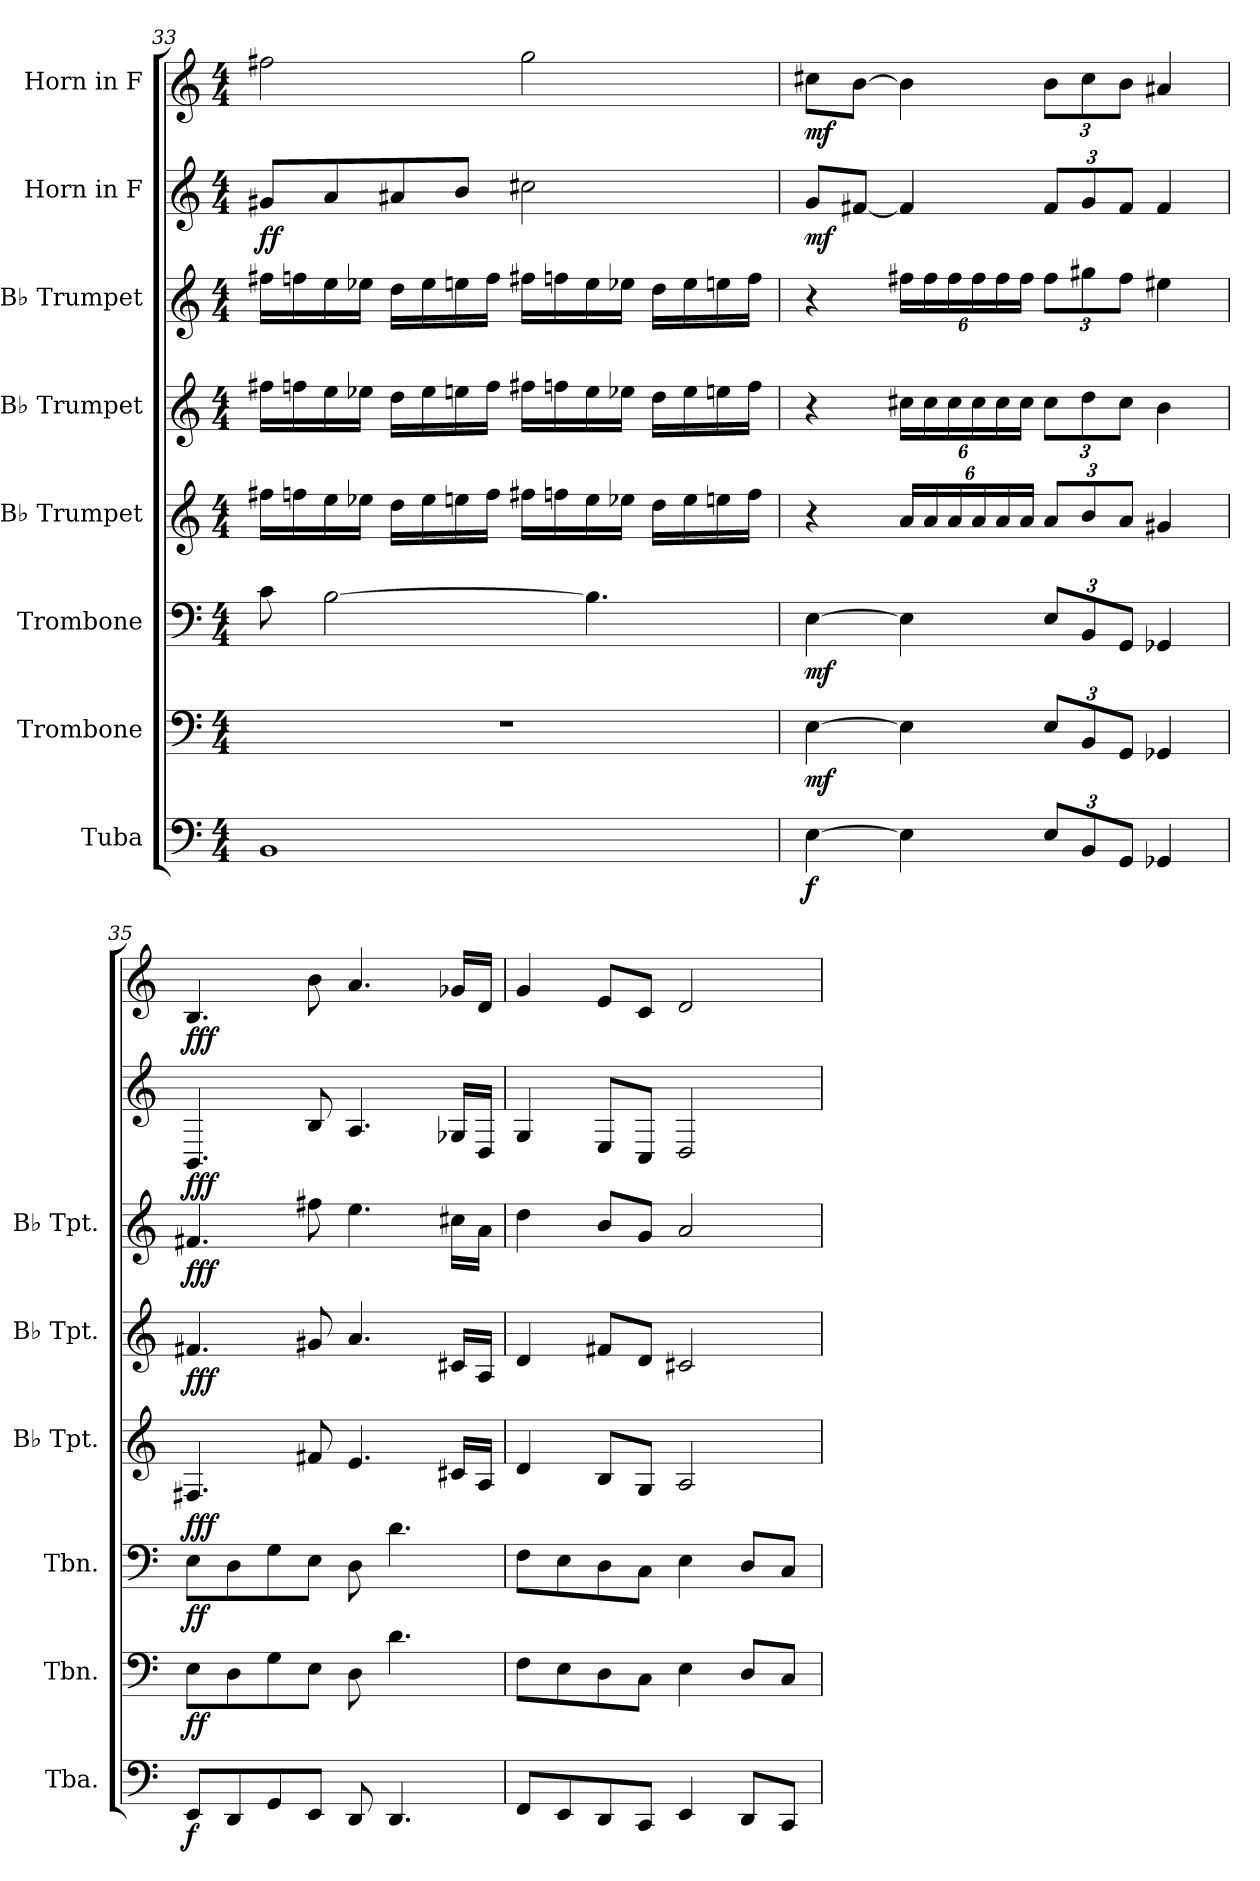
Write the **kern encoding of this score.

**kern	**dynam	**kern	**dynam	**kern	**dynam	**kern	**dynam	**kern	**dynam	**kern	**dynam	**kern	**dynam	**kern	**dynam
*part8	*part8	*part7	*part7	*part6	*part6	*part5	*part5	*part4	*part4	*part3	*part3	*part2	*part2	*part1	*part1
*staff8	*staff8	*staff7	*staff7	*staff6	*staff6	*staff5	*staff5	*staff4	*staff4	*staff3	*staff3	*staff2	*staff2	*staff1	*staff1
*I"Tuba	*	*I"Trombone	*	*I"Trombone	*	*I"B♭ Trumpet	*	*I"B♭ Trumpet	*	*I"B♭ Trumpet	*	*I"Horn in F	*	*I"Horn in F	*
*I'Tba.	*	*I'Tbn.	*	*I'Tbn.	*	*I'B♭ Tpt.	*	*I'B♭ Tpt.	*	*I'B♭ Tpt.	*	*	*	*	*
!!LO:PB:g=z
*clefF4	*	*clefF4	*	*clefF4	*	*clefG2	*	*clefG2	*	*clefG2	*	*clefG2	*	*clefG2	*
*	*	*	*	*	*	*ITrd1c2	*	*ITrd1c2	*	*ITrd1c2	*	*ITrd4c7	*	*ITrd4c7	*
*k[]	*	*k[]	*	*k[]	*	*k[b-e-]	*	*k[b-e-]	*	*k[b-e-]	*	*k[b-]	*	*k[b-]	*
*M4/4	*	*M4/4	*	*M4/4	*	*M4/4	*	*M4/4	*	*M4/4	*	*M4/4	*	*M4/4	*
=33	=33	=33	=33	=33	=33	=33	=33	=33	=33	=33	=33	=33	=33	=33	=33
!	!	!	!	!	!	!	!	!	!	!	!	!	!LO:DY:b	!	!
1BB	.	1r	.	8c\	.	16een\LL	.	16een\LL	.	16een\LL	.	8c#X/L	ff	2bn\	.
.	.	.	.	.	.	16ee-X\	.	16ee-X\	.	16ee-X\	.	.	.	.	.
.	.	.	.	[2B\	.	16dd\	.	16dd\	.	16dd\	.	8d/	.	.	.
.	.	.	.	.	.	16dd-X\JJ	.	16dd-X\JJ	.	16dd-X\JJ	.	.	.	.	.
.	.	.	.	.	.	16cc\LL	.	16cc\LL	.	16cc\LL	.	8d#X/	.	.	.
.	.	.	.	.	.	16dd-\	.	16dd-\	.	16dd-\	.	.	.	.	.
.	.	.	.	.	.	16ddn\	.	16ddn\	.	16ddn\	.	8e/J	.	.	.
.	.	.	.	.	.	16ee-\JJ	.	16ee-\JJ	.	16ee-\JJ	.	.	.	.	.
.	.	.	.	.	.	16een\LL	.	16een\LL	.	16een\LL	.	2f#X\	.	2cc\	.
.	.	.	.	.	.	16ee-X\	.	16ee-X\	.	16ee-X\	.	.	.	.	.
.	.	.	.	4.B\]	.	16dd\	.	16dd\	.	16dd\	.	.	.	.	.
.	.	.	.	.	.	16dd-X\JJ	.	16dd-X\JJ	.	16dd-X\JJ	.	.	.	.	.
.	.	.	.	.	.	16cc\LL	.	16cc\LL	.	16cc\LL	.	.	.	.	.
.	.	.	.	.	.	16dd-\	.	16dd-\	.	16dd-\	.	.	.	.	.
.	.	.	.	.	.	16ddn\	.	16ddn\	.	16ddn\	.	.	.	.	.
.	.	.	.	.	.	16ee-\JJ	.	16ee-\JJ	.	16ee-\JJ	.	.	.	.	.
=34	=34	=34	=34	=34	=34	=34	=34	=34	=34	=34	=34	=34	=34	=34	=34
!	!LO:DY:b	!	!LO:DY:b	!	!LO:DY:b	!	!	!	!	!	!	!	!LO:DY:b	!	!LO:DY:b
[4E\	f	[4E\	mf	[4E\	mf	4r	.	4r	.	4r	.	8c/L	mf	8f#X\L	mf
.	.	.	.	.	.	.	.	.	.	.	.	[8Bn/J	.	[8e\J	.
*	*	*	*	*	*	*Xbrackettup	*	*Xbrackettup	*	*Xbrackettup	*	*	*	*	*
4E\]	.	4E\]	.	4E\]	.	24g/LL	.	24bn\LL	.	24een\LL	.	4B/]	.	4e\]	.
.	.	.	.	.	.	24g/	.	24b\	.	24ee\	.	.	.	.	.
.	.	.	.	.	.	24g/	.	24b\	.	24ee\	.	.	.	.	.
.	.	.	.	.	.	24g/	.	24b\	.	24ee\	.	.	.	.	.
.	.	.	.	.	.	24g/	.	24b\	.	24ee\	.	.	.	.	.
.	.	.	.	.	.	24g/JJ	.	24b\JJ	.	24ee\JJ	.	.	.	.	.
*Xbrackettup	*	*Xbrackettup	*	*Xbrackettup	*	*	*	*	*	*	*	*Xbrackettup	*	*Xbrackettup	*
12E/L	.	12E/L	.	12E/L	.	12g/L	.	12b\L	.	12ee\L	.	12B/L	.	12e\L	.
12BB/	.	12BB/	.	12BB/	.	12a/	.	12cc\	.	12ff#X\	.	12c/	.	12f#\	.
12GG/J	.	12GG/J	.	12GG/J	.	12g/J	.	12b\J	.	12ee\J	.	12B/J	.	12e\J	.
4GG-X/	.	4GG-X/	.	4GG-X/	.	4f#X/	.	4a\	.	4dd#X\	.	4B/	.	4d#X/	.
!!LO:PB:g=z
=35	=35	=35	=35	=35	=35	=35	=35	=35	=35	=35	=35	=35	=35	=35	=35
!	!LO:DY:b	!	!LO:DY:b	!	!LO:DY:b	!	!LO:DY:b	!	!LO:DY:b	!	!LO:DY:b	!	!LO:DY:b	!	!LO:DY:b
8EE/L	f	8E\L	ff	8E\L	ff	4.En/	fff	4.en/	fff	4.en/	fff	4.EE/	fff	4.E/	fff
8DD/	.	8D\	.	8D\	.	.	.	.	.	.	.	.	.	.	.
8GG/	.	8G\	.	8G\	.	.	.	.	.	.	.	.	.	.	.
8EE/J	.	8E\J	.	8E\J	.	8en/	.	8f#X/	.	8een\	.	8E/	.	8e\	.
8DD/	.	8D\	.	8D\	.	4.d/	.	4.g/	.	4.dd\	.	4.D/	.	4.d/	.
4.DD/	.	4.d\	.	4.d\	.	.	.	.	.	.	.	.	.	.	.
.	.	.	.	.	.	16Bn/LL	.	16Bn/LL	.	16bn\LL	.	16C-X/LL	.	16c-X/LL	.
.	.	.	.	.	.	16G/JJ	.	16G/JJ	.	16g\JJ	.	16GG/JJ	.	16G/JJ	.
=36	=36	=36	=36	=36	=36	=36	=36	=36	=36	=36	=36	=36	=36	=36	=36
8FF/L	.	8F\L	.	8F\L	.	4c/	.	4c/	.	4cc\	.	4C/	.	4c/	.
8EE/	.	8E\	.	8E\	.	.	.	.	.	.	.	.	.	.	.
8DD/	.	8D\	.	8D\	.	8A/L	.	8en/L	.	8a/L	.	8AA/L	.	8A/L	.
8CC/J	.	8C\J	.	8C\J	.	8F/J	.	8c/J	.	8f/J	.	8FF/J	.	8F/J	.
4EE/	.	4E\	.	4E\	.	2G/	.	2Bn/	.	2g/	.	2GG/	.	2G/	.
8DD/L	.	8D/L	.	8D/L	.	.	.	.	.	.	.	.	.	.	.
8CC/J	.	8C/J	.	8C/J	.	.	.	.	.	.	.	.	.	.	.
=	=	=	=	=	=	=	=	=	=	=	=	=	=	=	=
*-	*-	*-	*-	*-	*-	*-	*-	*-	*-	*-	*-	*-	*-	*-	*-
